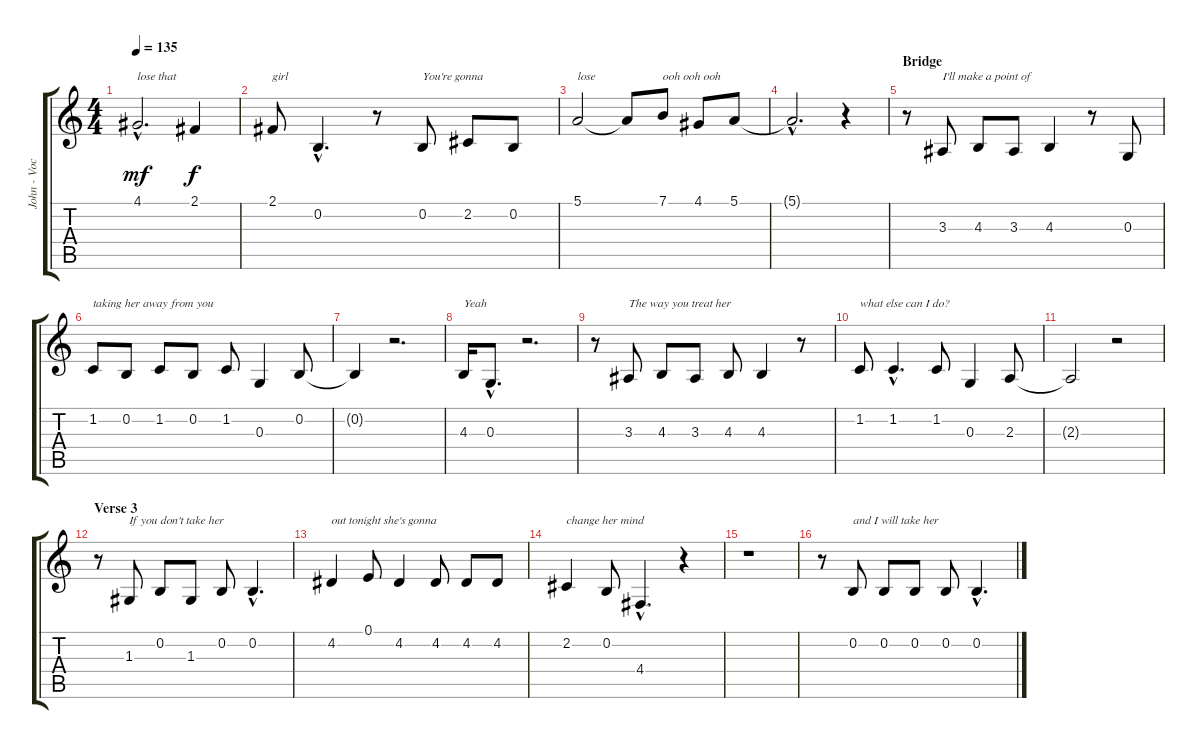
\track ("John - Vocals" "John - Voc") {instrument oboe}
\staff {score tabs}
\tuning (E4 B3 G3 D3 A2 E2) {hide}
\ts (4 4)
\tempo 135
\clef g2
\ks c
4.1{hac}.2{d txt "lose that" dy mf} 2.1.4{dy f} |
2.1.8{txt "girl"} 0.2{hac}.4{d} r.8 0.2.8{txt "You're gonna"} 2.2.8 0.2.8 |
5.1.2{txt "lose"} 5.1{t}.8 7.1.8{txt "ooh ooh ooh"} 4.1.8 5.1.8 |
5.1{hac t}.2{d} r.4 |
\section ("" "Bridge")
r.8 3.3.8{txt "I'll make a point of"} 4.3.8 3.3.8 4.3.4 r.8 0.3.8 |
1.2.8{txt "taking her away from you"} 0.2.8 1.2.8 0.2.8 1.2.8 0.3.4 0.2.8 |
0.2{t}.4 r.2{d} |
4.3.16{txt "Yeah"} 0.3{hac}.8{d} r.2{d} |
r.8 3.3.8{txt "The way you treat her"} 4.3.8 3.3.8 4.3.8 4.3.4 r.8 |
1.2.8{txt "what else can I do?"} 1.2{hac}.4{d} 1.2.8 0.3.4 2.3.8 |
2.3{t}.2 r.2 |
\section ("" "Verse 3")
r.8 1.3.8{txt "If you don't take her"} 0.2.8 1.3.8 0.2.8 0.2{hac}.4{d} |
4.2.4{txt "out tonight she's gonna"} 0.1.8 4.2.4 4.2.8 4.2.8 4.2.8 |
2.2.4{txt "change her mind"} 0.2.8 4.4{hac}.4{d} r.4 |
r.1 |
r.8 0.2.8{txt "and I will take her"} 0.2.8 0.2.8 0.2.8 0.2{hac}.4{d}
